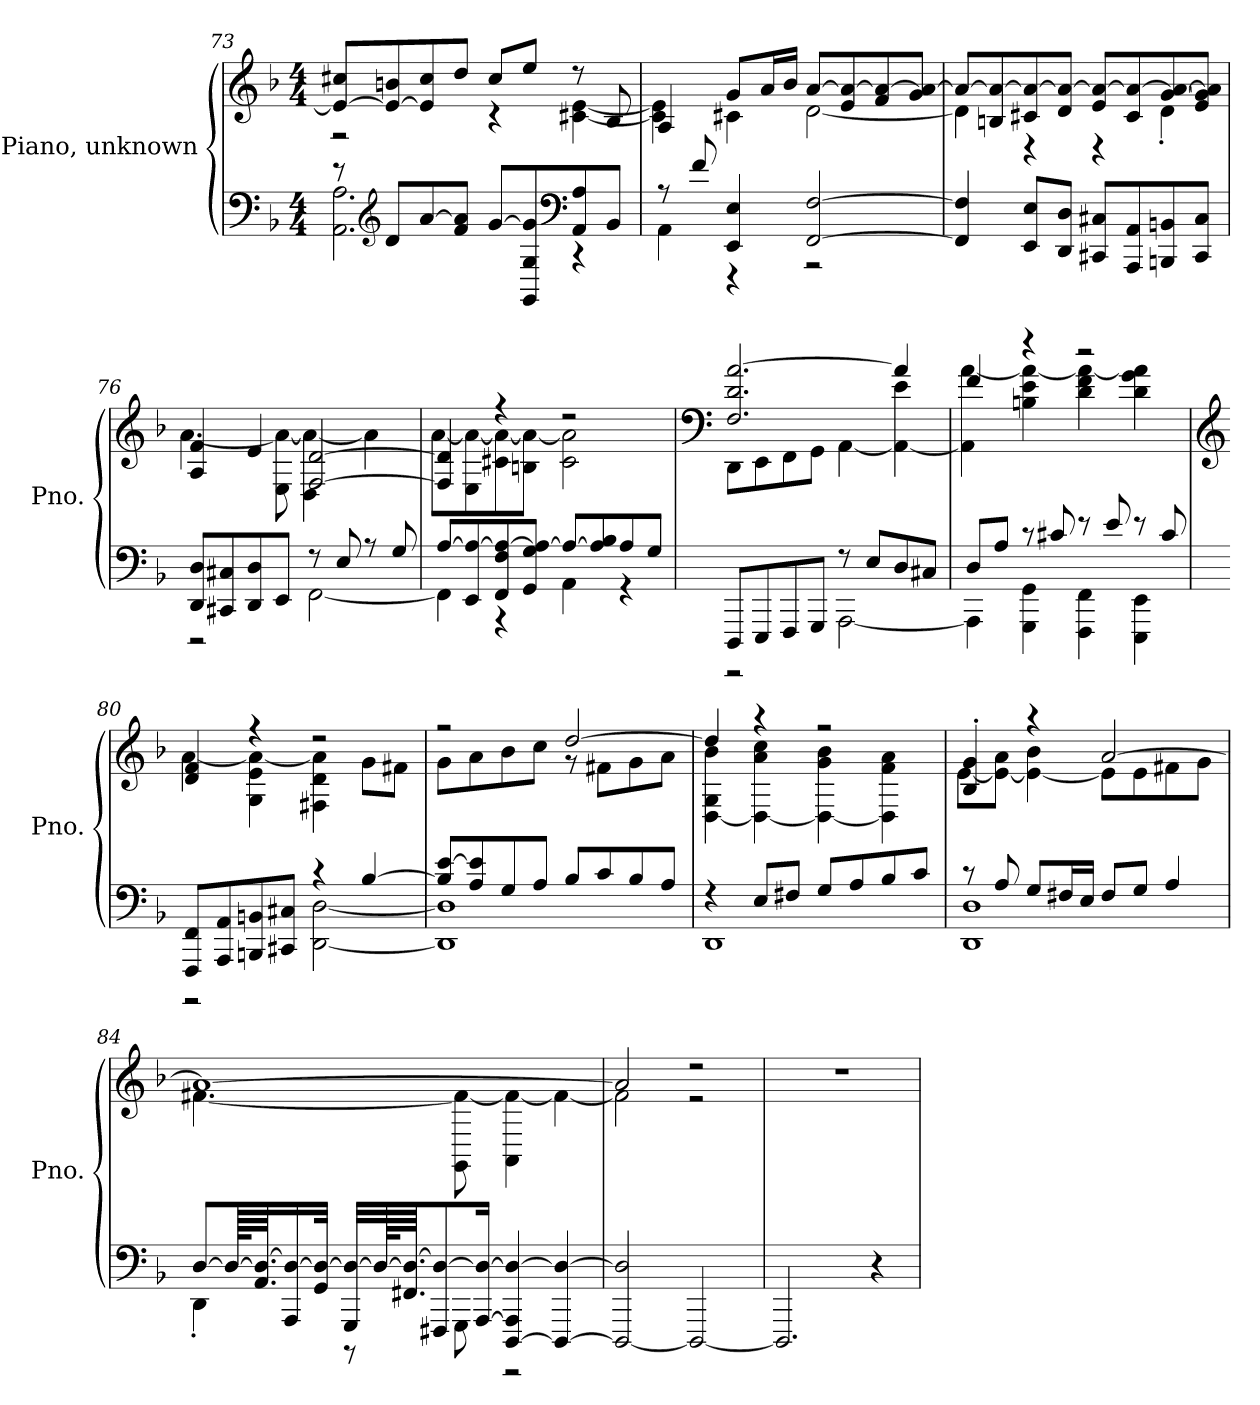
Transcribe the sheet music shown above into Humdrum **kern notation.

**kern	**kern
*part1	*part1
*staff2	*staff1
*I"Piano, unknown	*
*I'Pno.	*
*clefF4	*clefG2
*k[b-]	*k[b-]
*M4/4	*M4/4
=73	=73
*^	*^
8r	2.AA\ 2.A\	8e/_ 8cc#X/L	2r
*clefG2	*	*	*
8d/L	.	8e/_ 8bn/	.
[8a/	.	8e/] 8cc#/	.
8f/ 8a/]J	.	8dd/J	.
[8g/L	.	8cc#/L	4r
8GG/ 8G/ 8g/]	.	8ee/J	.
*clefF4	*	*	*
8AA/ 8A/	4r	8r	[4c#X\ [4e\
8BB-/J	.	8B-/	.
=74	=74	=74	=74
8r	4AA\	4A/	4c#\] 4e\]
8f/	.	.	.
4EE/ 4E/	4r	8g/L	4c#X\
.	.	16a/L	.
.	.	16b-/JJ	.
[2FF/ [2F/	2r	[8a/L	[2d\
.	.	8e/ 8a/_	.
.	.	8f/ 8a/_	.
.	.	8g/ 8a/_J	.
*v	*v	*	*
!!LO:LB:g=z	!!
=75	=75	=75
4FF/] 4F/]	8a/L_	4d\]
.	8Bn/ 8a/_	.
8EE/ 8E/L	8c#X/ 8a/_	4r
8DD/ 8D/J	8d/ 8a/_J	.
8CC#X/ 8C#X/L	8e/ 8a/_L	4r
8AAA/ 8AA/	8c#/ 8a/_	.
8BBBn/ 8BBn/	[8g/ 8a/_	4d'\
8CC#/ 8C#/J	8e/ 8g/] 8a/]J	.
=76	=76	=76
*^	*	*
8DD/ 8D/L	2r	4A/ 4f/	[4.a\
8CC#X/ 8C#X/	.	.	.
8DD/ 8D/	.	4e/	.
8EE/J	.	.	8E\ 8a\_
8r	[2FF\	[2F/ [2d/	4D\ 4a\_
8E/	.	.	.
8r	.	.	4a\]
8G/	.	.	.
=77	=77	=77	=77
[8A/L	4FF\]	4F/] 4d/]	[8a\L
8EE/ 8A/_	.	.	8E\ 8a\_
8FF/ 8F/ 8A/_	4r	4r	8c#X\ 8a\_
8GG/ 8G/ 8A/_J	.	.	8Bn\ 8a\_J
8A/L_	4AA\	2r	2c#\ 2a\]
8A/] 8B-/	.	.	.
8A/	4r	.	.
8G/J	.	.	.
!!LO:LB:g=z	!!
=78	=78	=78	=78
*	*	*clefF4	*
8DDD/L	2r	2.F/ 2.d/ [2.a/	8DD\L
8EEE/	.	.	8EE\
8FFF/	.	.	8FF\
8GGG/J	.	.	8GG\J
8r	[2AAA\	.	[4AA\
8E/L	.	.	.
8D/	.	4a/]	4AA\_ 4e\
8C#X/J	.	.	.
=79	=79	=79	=79
8D/L	4AAA\]	4f/	4AA\] [4a\
8A/J	.	.	.
8r	4GGG\ 4GG\	4r	4Bn\ 4e\ 4a\_
8c#X/	.	.	.
8r	4FFF\ 4FF\	2r	4d\ 4f\ 4a\_
8e/	.	.	.
8r	4EEE\ 4EE\	.	4d\ 4g\ 4a\]
8c#/	.	.	.
=80	=80	=80	=80
*	*	*clefG2	*
8FFF/ 8FF/L	2r	4d/ 4f/	[4a\
8AAA/ 8AA/	.	.	.
8BBBn/ 8BBn/	.	4r	4G\ 4e\ 4a\_
8CC#X/ 8C#X/J	.	.	.
4r	[2DD\ [2D\	2r	4F#X\ 4d\ 4a\]
[4B-/	.	.	8g\L
.	.	.	8f#X\J
=81	=81	=81	=81
8B-/] [8e/L	1DD] 1D]	2r	8g\L
8A/ 8e/]	.	.	8a\
8G/	.	.	8b-\
8A/J	.	.	8cc\J
8B-/L	.	[2dd/	8r
8c/	.	.	8f#X\L
8B-/	.	.	8g\
8A/J	.	.	8a\J
!!LO:LB:g=z	!!
=82	=82	=82	=82
4r	1DD	4dd/]	[4D\ 4G\ 4b-\
8E/L	.	4r	4D\_ 4a\ 4cc\
8F#X/J	.	.	.
8G/L	.	2r	4D\_ 4g\ 4b-\
8A/	.	.	.
8B-/	.	.	4D\] 4f\ 4a\
8c/J	.	.	.
=83	=83	=83	=83
8r	1DD 1D	4B-/' 4g/'	[8e\L
8A/	.	.	8e\_ 8a\J
8G/L	.	4r	4e\_ 4b-\
16F#X/L	.	.	.
16E/JJ	.	.	.
8F#/L	.	[2a/	8e\L]
8G/J	.	.	8e\
4A/	.	.	8f#X\
.	.	.	8g\J
=84	=84	=84	=84
[8D/L	4DD'\	1a_	[4.f#X\
128D/KLLL_	.	.	.
64.AA/ 64.D/_JJ	.	.	.
16AAA/ 16D/_	.	.	.
32GG/ 32D/_JJk	.	.	.
32GGG/ 32D/_LLL	8r	.	.
128D/KL_	.	.	.
64.FF#X/ 64.D/_JJJ	.	.	.
8FFF#X/ 8D/_	.	.	.
.	8GGG\	.	8GG\ 8f#\_
[16AAA/ 16D/_Jk	.	.	.
[4DDD/ 4AAA/] 4D/_	2r	.	4AA\ 4f#\_
4DDD/_ 4D/_	.	.	4f#\_
*v	*v	*	*
!!LO:LB:g=z	!!
=85	=85	=85
2DDD/_ 2D/]	2a/]	2f#\]
2DDD/_	2r	2r
*	*v	*v
=86	=86
2.DDD/]	1r
4r	.
=	=
*-	*-
